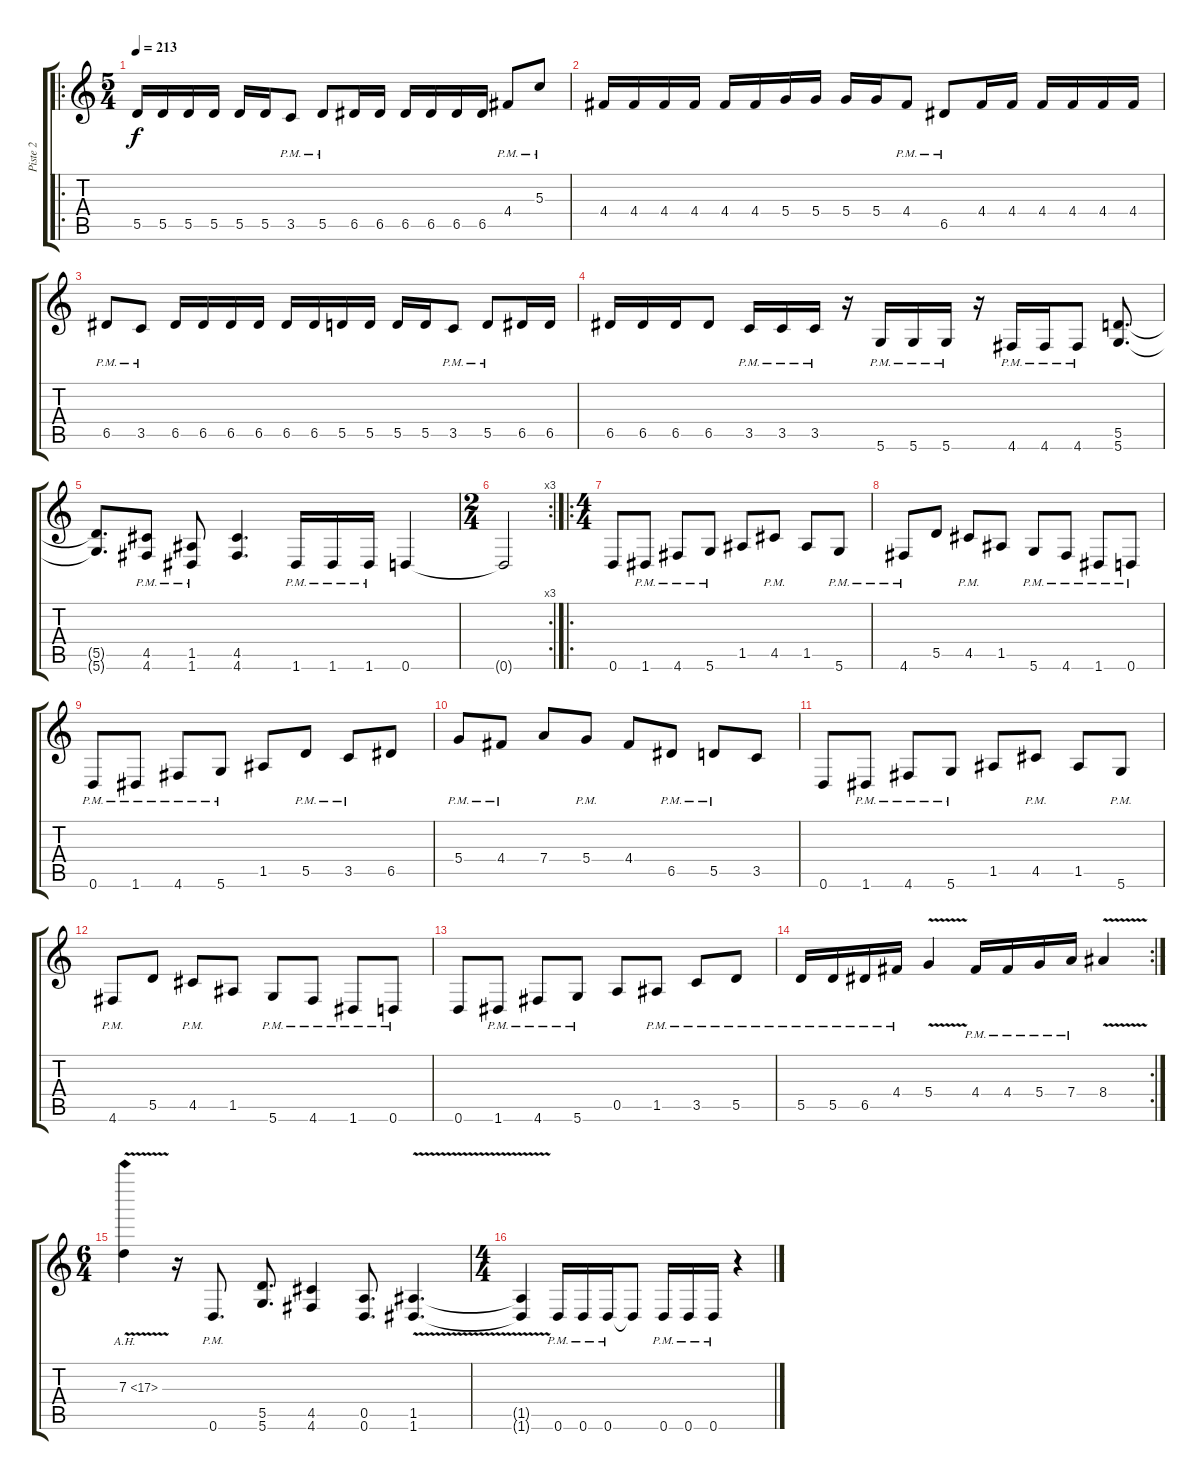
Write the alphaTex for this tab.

\track ("Piste 2" "Piste 2") {instrument distortionguitar}
\staff {score tabs}
\tuning (E4 B3 G3 D3 A2 D2) {hide}
\ro
\ts (5 4)
\tempo 213
\clef g2
\ks c
5.5.16{dy f} 5.5.16 5.5.16 5.5.16 5.5.16 5.5.16 3.5{pm}.8 5.5{pm}.8 6.5.16 6.5.16 6.5.16 6.5.16 6.5.16 6.5.16 4.4{pm}.8 5.3{pm}.8 |
4.4.16 4.4.16 4.4.16 4.4.16 4.4.16 4.4.16 5.4.16 5.4.16 5.4.16 5.4.16 4.4{pm}.8 6.5{pm}.8 4.4.16 4.4.16 4.4.16 4.4.16 4.4.16 4.4.16 |
6.5{pm}.8 3.5{pm}.8 6.5.16 6.5.16 6.5.16 6.5.16 6.5.16 6.5.16 5.5.16 5.5.16 5.5.16 5.5.16 3.5{pm}.8 5.5{pm}.8 6.5.16 6.5.16 |
6.5.16 6.5.16 6.5.16 6.5.8 3.5{pm}.16 3.5{pm}.16 3.5{pm}.16 r.16 5.6{pm}.16 5.6{pm}.16 5.6{pm}.16 r.16 4.6{pm}.16 4.6{pm}.16 4.6{pm}.8 (5.5 5.6).8{d} |
(5.5{t} 5.6{t}).8{d} (4.5{pm} 4.6{pm}).8 (1.5{pm} 1.6{pm}).8 (4.5 4.6).4{d} 1.6{pm}.16 1.6{pm}.16 1.6{pm}.16 0.6.4 |
\rc 3
\ts (2 4)
0.6{t}.2 |
\ro
\ts (4 4)
0.6.8 1.6{pm}.8 4.6{pm}.8 5.6{pm}.8 1.5.8 4.5{pm}.8 1.5.8 5.6{pm}.8 |
4.6{pm}.8 5.5.8 4.5{pm}.8 1.5.8 5.6{pm}.8 4.6{pm}.8 1.6{pm}.8 0.6{pm}.8 |
0.6{pm}.8 1.6{pm}.8 4.6{pm}.8 5.6{pm}.8 1.5.8 5.5{pm}.8 3.5{pm}.8 6.5.8 |
5.4{pm}.8 4.4{pm}.8 7.4.8 5.4{pm}.8 4.4.8 6.5{pm}.8 5.5{pm}.8 3.5.8 |
0.6.8 1.6{pm}.8 4.6{pm}.8 5.6{pm}.8 1.5.8 4.5{pm}.8 1.5.8 5.6{pm}.8 |
4.6{pm}.8 5.5.8 4.5{pm}.8 1.5.8 5.6{pm}.8 4.6{pm}.8 1.6{pm}.8 0.6{pm}.8 |
0.6.8 1.6{pm}.8 4.6{pm}.8 5.6{pm}.8 0.5.8 1.5{pm}.8 3.5{pm}.8 5.5{pm}.8 |
\rc 2
5.5{pm}.16 5.5{pm}.16 6.5{pm}.16 4.4{pm}.16 5.4{v}.4 4.4{pm}.16 4.4{pm}.16 5.4{pm}.16 7.4{pm}.16 8.4{v}.4 |
\ts (6 4)
7.3{ah 10 v}.4 r.16 0.6{pm}.8{d} (5.5 5.6).8{d} (4.5 4.6).4 (0.5 0.6).8{d} (1.5{v} 1.6{v}).4{d} |
\ts (4 4)
(1.5{t} 1.6{t}).4 0.6{pm}.16 0.6{pm}.16 0.6{pm}.16 0.6{t}.8 0.6{pm}.16 0.6{pm}.16 0.6{pm}.16 r.4
